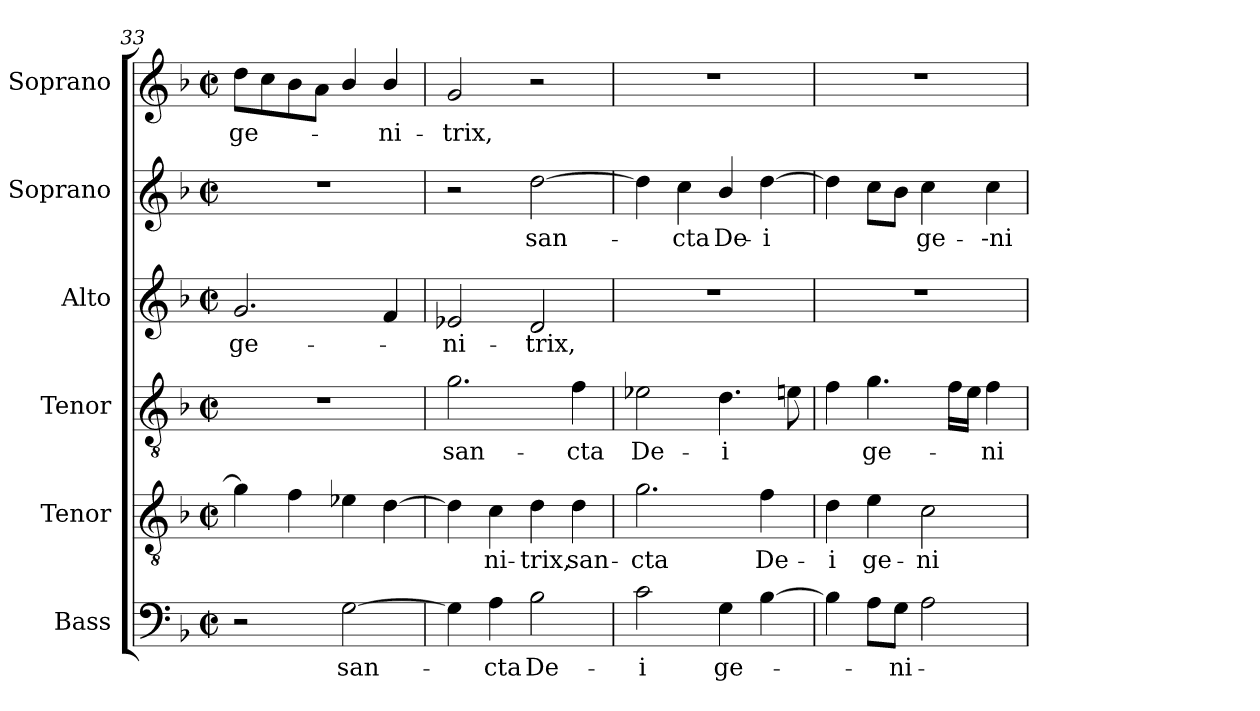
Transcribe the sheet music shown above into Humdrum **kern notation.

**kern	**text	**kern	**text	**kern	**text	**kern	**text	**kern	**text	**kern	**text
*part6	*part6	*part5	*part5	*part4	*part4	*part3	*part3	*part2	*part2	*part1	*part1
*staff6	*staff6	*staff5	*staff5	*staff4	*staff4	*staff3	*staff3	*staff2	*staff2	*staff1	*staff1
*I"Bass	*	*I"Tenor	*	*I"Tenor	*	*I"Alto	*	*I"Soprano	*	*I"Soprano	*
*I'B	*	*I'T2	*	*I'T1	*	*I'A	*	*I'S2	*	*I'S1	*
*clefF4	*	*clefGv2	*	*clefGv2	*	*clefG2	*	*clefG2	*	*clefG2	*
*	*	*ITrd7c12	*	*ITrd7c12	*	*	*	*	*	*	*
*k[b-]	*	*k[b-]	*	*k[b-]	*	*k[b-]	*	*k[b-]	*	*k[b-]	*
*F:	*	*F:	*	*F:	*	*F:	*	*F:	*	*F:	*
*M2/2	*	*M2/2	*	*M2/2	*	*M2/2	*	*M2/2	*	*M2/2	*
*met(c|)	*	*met(c|)	*	*met(c|)	*	*met(c|)	*	*met(c|)	*	*met(c|)	*
=33	=33	=33	=33	=33	=33	=33	=33	=33	=33	=33	=33
!	!	!	!	!	!	!	!LO:LY:b:color=#000000	!	!	!	!
!	!	!	!	!	!	!	!	!	!	!	!LO:LY:b:color=#000000
2r	.	4Gi\]	.	1r	.	2.gi/	ge-	1r	.	8ddi\L	ge-
.	.	.	.	.	.	.	.	.	.	8cci\	.
.	.	4Fi\	.	.	.	.	.	.	.	8b-i\	.
.	.	.	.	.	.	.	.	.	.	8ai\J	.
!	!LO:LY:b:color=#000000	!	!	!	!	!	!	!	!	!	!
[2Gi\	san-	4E-Xi\	.	.	.	.	.	.	.	4b-i/	.
!	!	!	!	!	!	!	!	!	!	!	!LO:LY:b:color=#000000
.	.	[4Di\	.	.	.	4fi/	.	.	.	4b-i/	-ni-
!!LO:LB:g=z
=34	=34	=34	=34	=34	=34	=34	=34	=34	=34	=34	=34
!	!	!	!	!	!LO:LY:b:color=#000000	!	!	!	!	!	!
!	!	!	!	!	!	!	!LO:LY:b:color=#000000	!	!	!	!
!	!	!	!	!	!	!	!	!	!	!	!LO:LY:b:color=#000000
4Gi\]	.	4Di\]	.	2.Gi\	san-	2e-i/	-ni-	2r	.	2gi/	-trix,
!	!LO:LY:b:color=#000000	!	!	!	!	!	!	!	!	!	!
!	!	!	!LO:LY:b:color=#000000	!	!	!	!	!	!	!	!
4Ai\	-cta	4Ci\	-ni-	.	.	.	.	.	.	.	.
!	!LO:LY:b:color=#000000	!	!	!	!	!	!	!	!	!	!
!	!	!	!LO:LY:b:color=#000000	!	!	!	!	!	!	!	!
!	!	!	!	!	!	!	!LO:LY:b:color=#000000	!	!	!	!
!	!	!	!	!	!	!	!	!	!LO:LY:b:color=#000000	!	!
2B-i\	De-	4Di\	-trix,	.	.	2di/	-trix,	[2ddi\	san-	2r	.
!	!	!	!LO:LY:b:color=#000000	!	!	!	!	!	!	!	!
!	!	!	!	!	!LO:LY:b:color=#000000	!	!	!	!	!	!
.	.	4Di\	san-	4Fi\	-cta	.	.	.	.	.	.
=35	=35	=35	=35	=35	=35	=35	=35	=35	=35	=35	=35
!	!LO:LY:b:color=#000000	!	!	!	!	!	!	!	!	!	!
!	!	!	!LO:LY:b:color=#000000	!	!	!	!	!	!	!	!
!	!	!	!	!	!LO:LY:b:color=#000000	!	!	!	!	!	!
2ci\	-i	2.Gi\	-cta	2E-i\	De-	1r	.	4ddi\]	.	1r	.
!	!	!	!	!	!	!	!	!	!LO:LY:b:color=#000000	!	!
.	.	.	.	.	.	.	.	4cci\	-cta	.	.
!	!LO:LY:b:color=#000000	!	!	!	!	!	!	!	!	!	!
!	!	!	!	!	!LO:LY:b:color=#000000	!	!	!	!	!	!
!	!	!	!	!	!	!	!	!	!LO:LY:b:color=#000000	!	!
4Gi\	ge-	.	.	4.Di\	-i	.	.	4b-i/	De-	.	.
!	!	!	!LO:LY:b:color=#000000	!	!	!	!	!	!	!	!
!	!	!	!	!	!	!	!	!	!LO:LY:b:color=#000000	!	!
[4B-i\	.	4Fi\	De-	.	.	.	.	[4ddi\	-i	.	.
.	.	.	.	8Ei\	.	.	.	.	.	.	.
=36	=36	=36	=36	=36	=36	=36	=36	=36	=36	=36	=36
!	!	!	!LO:LY:b:color=#000000	!	!	!	!	!	!	!	!
4B-i\]	.	4Di\	-i	4Fi\	.	1r	.	4ddi\]	.	1r	.
!	!	!	!LO:LY:b:color=#000000	!	!	!	!	!	!	!	!
!	!	!	!	!	!LO:LY:b:color=#000000	!	!	!	!	!	!
8Ai\L	.	4Ei\	ge-	4.Gi\	ge-	.	.	8cci\L	.	.	.
!	!LO:LY:b:color=#000000	!	!	!	!	!	!	!	!	!	!
8Gi\J	-ni-	.	.	.	.	.	.	8b-i\J	.	.	.
!	!	!	!LO:LY:b:color=#000000	!	!	!	!	!	!	!	!
!	!	!	!	!	!	!	!	!	!LO:LY:b:color=#000000	!	!
2Ai\	.	2Ci\	-ni-	.	.	.	.	4cci\	ge-	.	.
.	.	.	.	16Fi\LL	.	.	.	.	.	.	.
.	.	.	.	16Ei\JJ	.	.	.	.	.	.	.
!	!	!	!	!	!LO:LY:b:color=#000000	!	!	!	!	!	!
!	!	!	!	!	!	!	!	!	!LO:LY:b:color=#000000	!	!
.	.	.	.	4Fi\	-ni-	.	.	4cci\	--ni-	.	.
=	=	=	=	=	=	=	=	=	=	=	=
*-	*-	*-	*-	*-	*-	*-	*-	*-	*-	*-	*-
